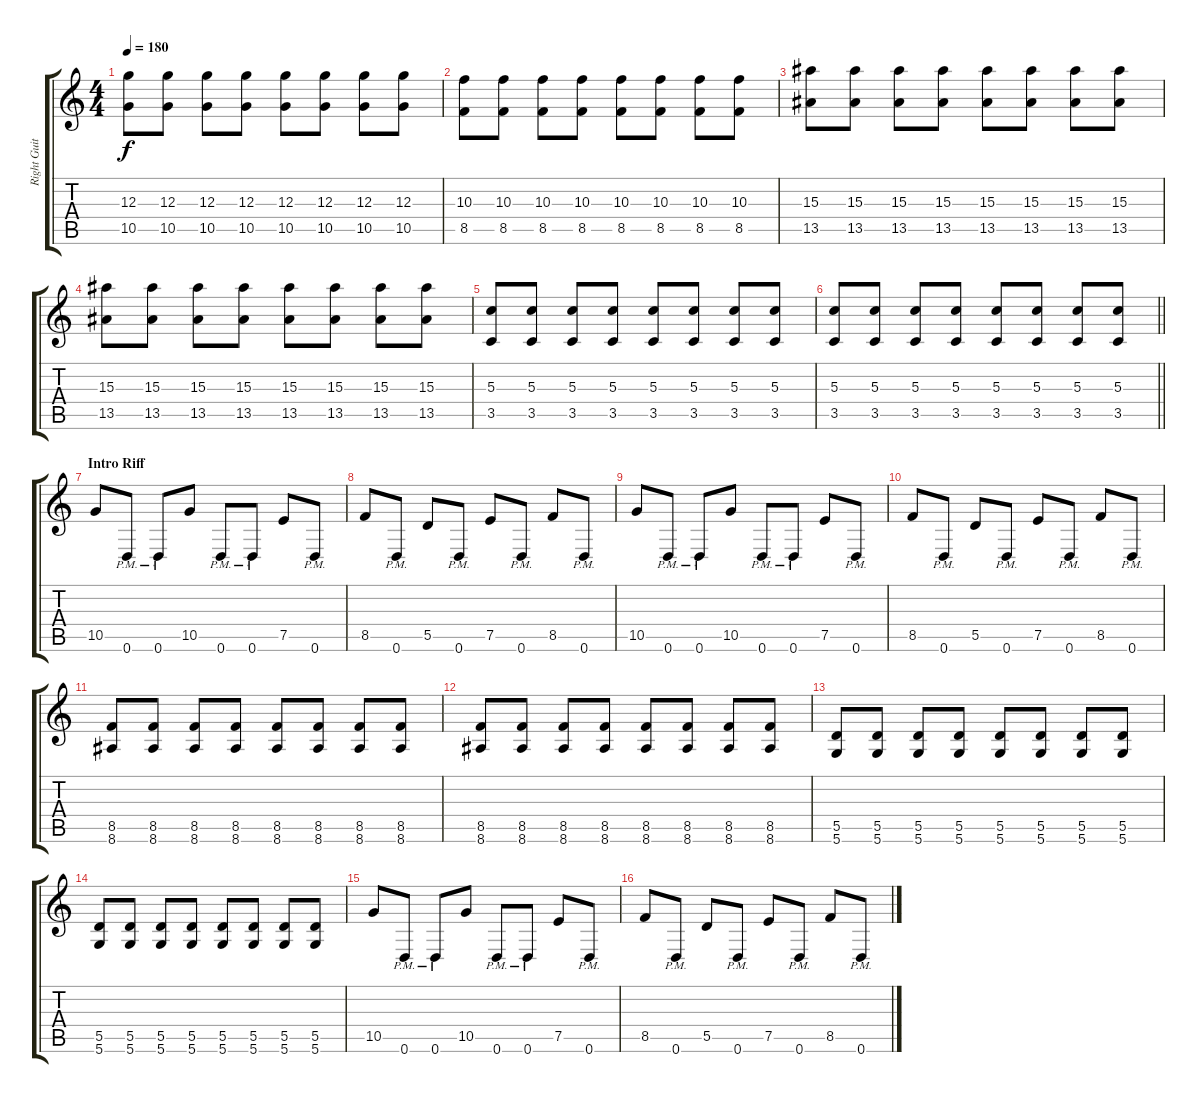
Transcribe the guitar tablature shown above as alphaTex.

\track ("Right Guitar" "Right Guit") {instrument distortionguitar}
\staff {score tabs}
\tuning (E4 B3 G3 D3 A2 D2) {hide}
\ts (4 4)
\tempo 180
\clef g2
\ks c
(12.3 10.5).8{dy f} (12.3 10.5).8 (12.3 10.5).8 (12.3 10.5).8 (12.3 10.5).8 (12.3 10.5).8 (12.3 10.5).8 (12.3 10.5).8 |
(10.3 8.5).8 (10.3 8.5).8 (10.3 8.5).8 (10.3 8.5).8 (10.3 8.5).8 (10.3 8.5).8 (10.3 8.5).8 (10.3 8.5).8 |
(15.3 13.5).8 (15.3 13.5).8 (15.3 13.5).8 (15.3 13.5).8 (15.3 13.5).8 (15.3 13.5).8 (15.3 13.5).8 (15.3 13.5).8 |
(15.3 13.5).8 (15.3 13.5).8 (15.3 13.5).8 (15.3 13.5).8 (15.3 13.5).8 (15.3 13.5).8 (15.3 13.5).8 (15.3 13.5).8 |
(5.3 3.5).8 (5.3 3.5).8 (5.3 3.5).8 (5.3 3.5).8 (5.3 3.5).8 (5.3 3.5).8 (5.3 3.5).8 (5.3 3.5).8 |
\barLineRight lightlight
(5.3 3.5).8 (5.3 3.5).8 (5.3 3.5).8 (5.3 3.5).8 (5.3 3.5).8 (5.3 3.5).8 (5.3 3.5).8 (5.3 3.5).8 |
\section ("" "Intro Riff")
10.5.8 0.6{pm}.8 0.6{pm}.8 10.5.8 0.6{pm}.8 0.6{pm}.8 7.5.8 0.6{pm}.8 |
8.5.8 0.6{pm}.8 5.5.8 0.6{pm}.8 7.5.8 0.6{pm}.8 8.5.8 0.6{pm}.8 |
10.5.8 0.6{pm}.8 0.6{pm}.8 10.5.8 0.6{pm}.8 0.6{pm}.8 7.5.8 0.6{pm}.8 |
8.5.8 0.6{pm}.8 5.5.8 0.6{pm}.8 7.5.8 0.6{pm}.8 8.5.8 0.6{pm}.8 |
(8.5 8.6).8 (8.5 8.6).8 (8.5 8.6).8 (8.5 8.6).8 (8.5 8.6).8 (8.5 8.6).8 (8.5 8.6).8 (8.5 8.6).8 |
(8.5 8.6).8 (8.5 8.6).8 (8.5 8.6).8 (8.5 8.6).8 (8.5 8.6).8 (8.5 8.6).8 (8.5 8.6).8 (8.5 8.6).8 |
(5.5 5.6).8 (5.5 5.6).8 (5.5 5.6).8 (5.5 5.6).8 (5.5 5.6).8 (5.5 5.6).8 (5.5 5.6).8 (5.5 5.6).8 |
(5.5 5.6).8 (5.5 5.6).8 (5.5 5.6).8 (5.5 5.6).8 (5.5 5.6).8 (5.5 5.6).8 (5.5 5.6).8 (5.5 5.6).8 |
10.5.8 0.6{pm}.8 0.6{pm}.8 10.5.8 0.6{pm}.8 0.6{pm}.8 7.5.8 0.6{pm}.8 |
8.5.8 0.6{pm}.8 5.5.8 0.6{pm}.8 7.5.8 0.6{pm}.8 8.5.8 0.6{pm}.8
